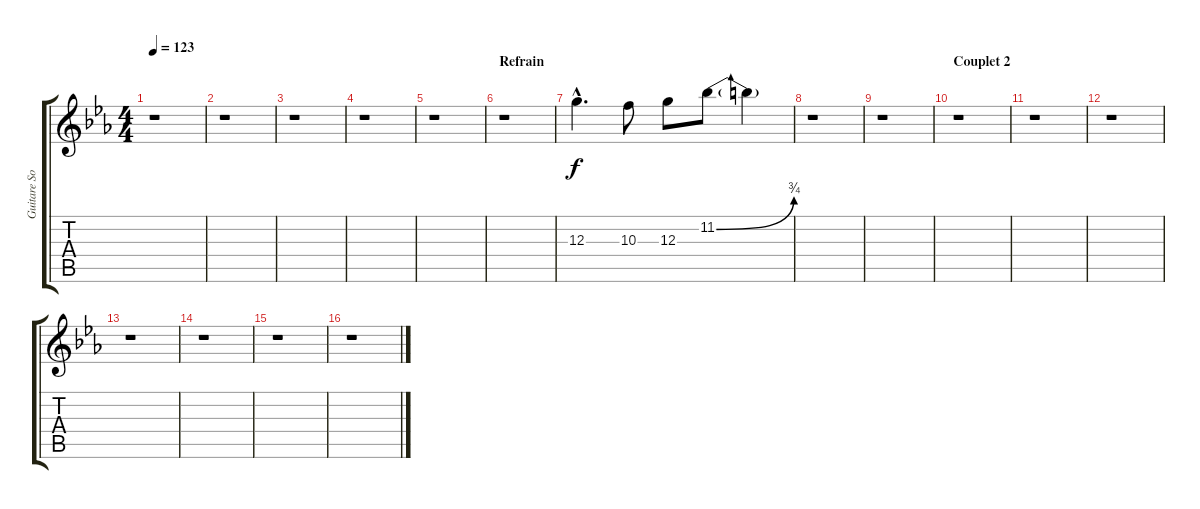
\track ("Guitare Solo" "Guitare So") {instrument electricguitarjazz}
\staff {score tabs}
\tuning (E4 B3 G3 D3 A2 E2) {hide}
\ts (4 4)
\tempo 123
\clef g2
\ks cminor
r.1{dy f} |
r.1 |
r.1 |
r.1 |
r.1 |
\section ("" "Refrain")
r.1 |
12.3{hac}.4{d} 10.3.8 12.3.8 11.2{be (bend 0 0 60 3)}.8 11.2{t}.4 |
r.1 |
r.1 |
\section ("" "Couplet 2")
r.1 |
r.1 |
r.1 |
r.1 |
r.1 |
r.1 |
r.1
